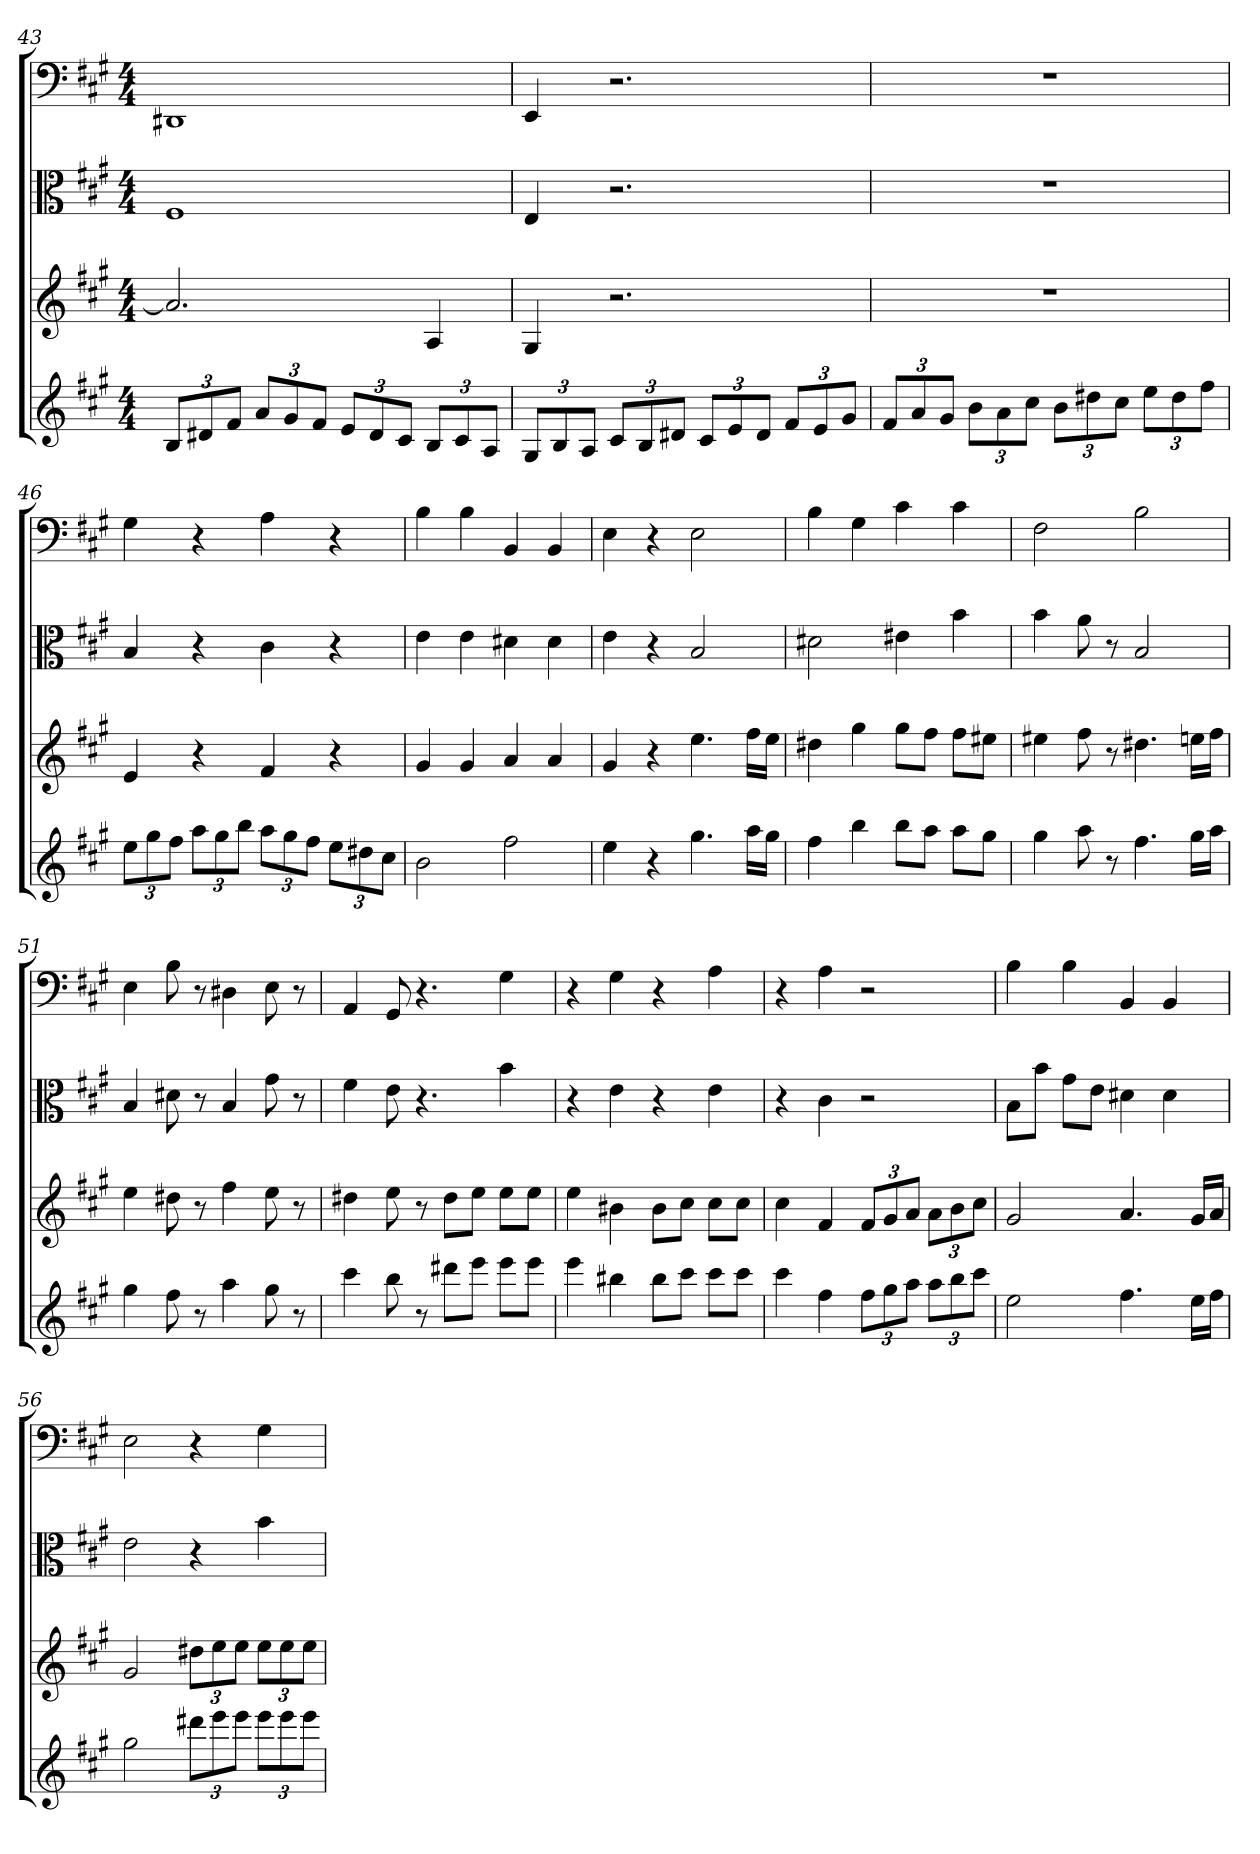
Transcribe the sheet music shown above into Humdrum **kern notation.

**kern	**kern	**kern	**kern
*part4	*part3	*part2	*part1
*staff4	*staff3	*staff2	*staff1
*	*	*clefC3	*clefF4
*k[f#c#g#]	*k[f#c#g#]	*k[f#c#g#]	*k[f#c#g#]
*A:	*A:	*A:	*A:
*M4/4	*M4/4	*M4/4	*M4/4
=43	=43	=43	=43
12BL	2.a]	1F#	1DD#X
12d#X	.	.	.
12f#J	.	.	.
12aL	.	.	.
12g#	.	.	.
12f#J	.	.	.
12eL	.	.	.
12d#	.	.	.
12c#J	.	.	.
12BL	4A	.	.
12c#	.	.	.
12AJ	.	.	.
=44	=44	=44	=44
12G#L	4G#	4E	4EE
12B	.	.	.
12AJ	.	.	.
12c#L	2.r	2.r	2.r
12B	.	.	.
12d#XJ	.	.	.
12c#L	.	.	.
12e	.	.	.
12d#J	.	.	.
12f#L	.	.	.
12e	.	.	.
12g#J	.	.	.
=45	=45	=45	=45
12f#L	1r	1r	1r
12a	.	.	.
12g#J	.	.	.
12bL	.	.	.
12a	.	.	.
12cc#J	.	.	.
12bL	.	.	.
12dd#X	.	.	.
12cc#J	.	.	.
12eeL	.	.	.
12dd#	.	.	.
12ff#J	.	.	.
=46	=46	=46	=46
12eeL	4e	4B	4G#
12gg#	.	.	.
12ff#J	.	.	.
12aaL	4r	4r	4r
12gg#	.	.	.
12bbJ	.	.	.
12aaL	4f#	4c#	4A
12gg#	.	.	.
12ff#J	.	.	.
12eeL	4r	4r	4r
12dd#X	.	.	.
12cc#J	.	.	.
=47	=47	=47	=47
2b	4g#	4e	4B
.	4g#	4e	4B
2ff#	4a	4d#X	4BB
.	4a	4d#	4BB
=48	=48	=48	=48
4ee	4g#	4e	4E
4r	4r	4r	4r
4.gg#	4.ee	2B	2E
16aaLL	16ff#LL	.	.
16gg#JJ	16eeJJ	.	.
=49	=49	=49	=49
4ff#	4dd#X	2d#X	4B
4bb	4gg#	.	4G#
8bbL	8gg#L	4e#X	4c#
8aaJ	8ff#J	.	.
8aaL	8ff#L	4b	4c#
8gg#J	8ee#XJ	.	.
=50	=50	=50	=50
4gg#	4ee#X	4b	2F#
8aa	8ff#	8a	.
8r	8r	8r	.
4.ff#	4.dd#X	2B	2B
16gg#LL	16eenLL	.	.
16aaJJ	16ff#JJ	.	.
=51	=51	=51	=51
4gg#	4ee	4B	4E
8ff#	8dd#X	8d#X	8B
8r	8r	8r	8r
4aa	4ff#	4B	4D#X
8gg#	8ee	8g#	8E
8r	8r	8r	8r
=52	=52	=52	=52
4ccc#	4dd#X	4f#	4AA
8bb	8ee	8e	8GG#
8r	8r	4.r	4.r
8ddd#XL	8dd#L	.	.
8eeeJ	8eeJ	.	.
8eeeL	8eeL	4b	4G#
8eeeJ	8eeJ	.	.
=53	=53	=53	=53
4eee	4ee	4r	4r
4bb#X	4b#X	4e	4G#
8bb#L	8b#L	4r	4r
8ccc#J	8cc#J	.	.
8ccc#L	8cc#L	4e	4A
8ccc#J	8cc#J	.	.
=54	=54	=54	=54
4ccc#	4cc#	4r	4r
4ff#	4f#	4c#	4A
12ff#L	12f#L	2r	2r
12gg#	12g#	.	.
12aaJ	12aJ	.	.
12aaL	12aL	.	.
12bb	12b	.	.
12ccc#J	12cc#J	.	.
=55	=55	=55	=55
2ee	2g#	8B\L	4B
.	.	8b\J	.
.	.	8g#\L	4B
.	.	8e\J	.
4.ff#	4.a	4d#X	4BB
.	.	4d#	4BB
16eeLL	16g#LL	.	.
16ff#JJ	16aJJ	.	.
=56	=56	=56	=56
2gg#	2g#	2e	2E
12ddd#XL	12dd#XL	4r	4r
12eee	12ee	.	.
12eeeJ	12eeJ	.	.
12eeeL	12eeL	4b	4G#
12eee	12ee	.	.
12eeeJ	12eeJ	.	.
=	=	=	=
*-	*-	*-	*-
